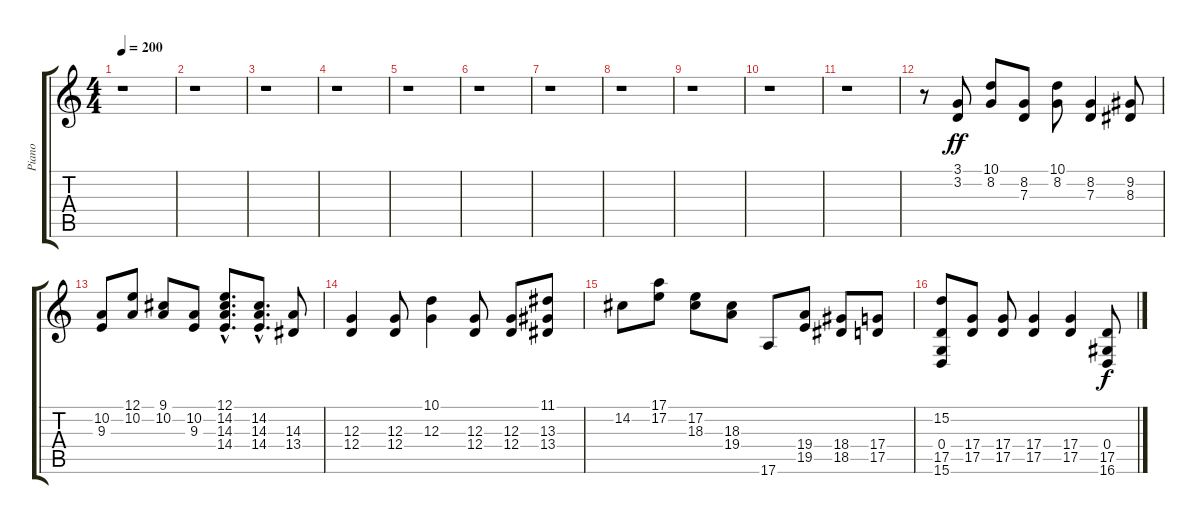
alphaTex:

\track ("Piano" "Piano") {instrument brightacousticpiano}
\staff {score tabs}
\tuning (E4 B3 G3 D3 A2 E2) {hide}
\ts (4 4)
\tempo 200
\clef g2
\ks c
r.1{dy p} |
r.1 |
r.1 |
r.1 |
r.1 |
r.1 |
r.1 |
r.1 |
r.1 |
r.1 |
r.1 |
r.8 (3.1 3.2).8{dy ff} (10.1 8.2).8 (8.2 7.3).8 (10.1 8.2).8 (8.2 7.3).4 (9.2 8.3).8 |
(10.2 9.3).8 (12.1 10.2).8 (9.1 10.2).8 (10.2 9.3).8 (12.1{hac} 14.2{hac} 14.3{hac} 14.4).8{d} (14.2{hac} 14.3{hac} 14.4{hac}).8{d} (14.3 13.4).8 |
(12.3 12.4).4 (12.3 12.4).8 (10.1 12.3).4 (12.3 12.4).8 (12.3 12.4).8 (11.1 13.3 13.4).8 |
14.2.8 (17.1 17.2).8 (17.2 18.3).8 (18.3 19.4).8 17.6.8 (19.4 19.5).8 (18.4 18.5).8 (17.4 17.5).8 |
(15.2 0.4 17.5 15.6).8 (17.4 17.5).8 (17.4 17.5).8 (17.4 17.5).4 (17.4 17.5).4 (0.4 17.5 16.6).8{dy f}
